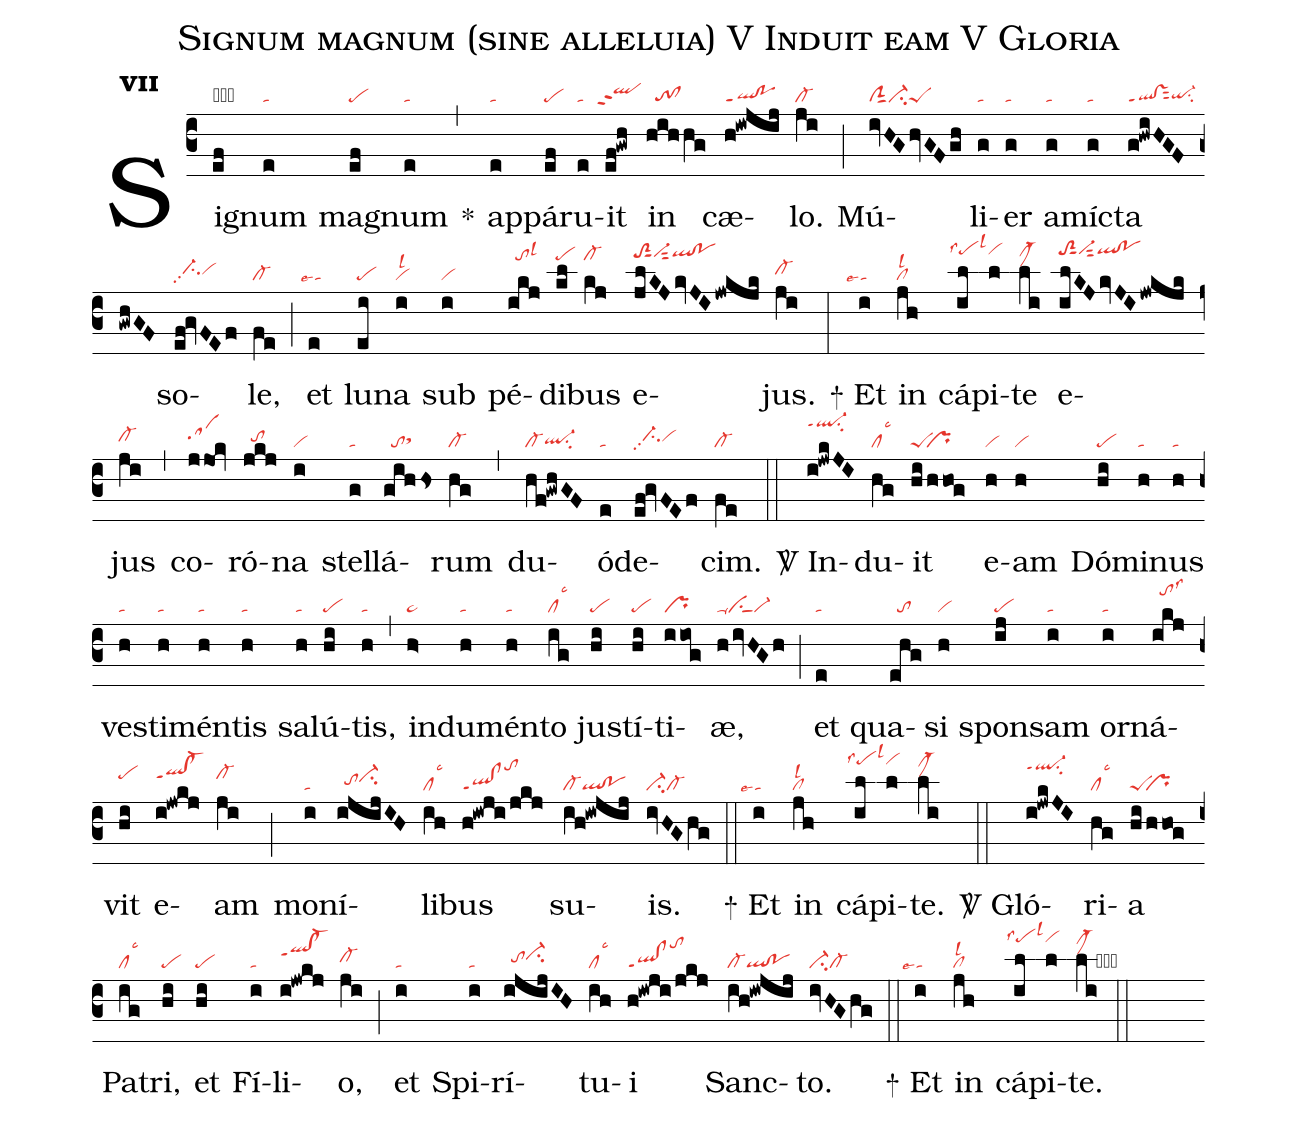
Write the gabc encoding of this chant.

name:Signum magnum (sine alleluia) V Induit eam V Gloria;
office-part:re;
mode:7;
nabc-lines:1;
%%
initial-style: 1;
name: Signum magnum;
mode: 7;
office-part: Responsorium;
annotation: Resp.;
annotation: vii;
nabc-lines:1;
%%
(c3) Si(ef|obpe)gnum(e|ta) ma(ef|pe)gnum(e|ta) <sp>*</sp>(,) ap(e|ta)pá(ef|pe)ru(e|ta)it(ef!gwh|``qlhippt2) in(hihhg|//to!cl) cæ(h!iwjij|ql!poppt1)lo.(ji|cl-) (;) Mú(ivHGhvGFgh|clSsut1ci-peS)li(g|ta)er(g|ta) a(g|ta)míc(g|ta)ta(g!hwiHGF/gwhGF|ql!vsppt1sut2qi-hgsu2) so(ef!gvFEf|//ci-hhpp2vihh)le,(fe|cl-) (;) et(e|``talse4) lu(ei|pe)na(i|vilsl2) sub(i|vi) pé(ikj|//tohmlsl3)di(kl|pehm)bus(kj|cl-hm) e(jlKJkvJI/jwkjk|toS2hnsut1vi-hnsut2qlhn!pohn)jus.(ji|cl-hh) (:)

<sp>+</sp> Et(i|```talse4) in(jh|cllsl2) cá(il|``pehplss4lsl3)pi(l|vihp)te(li|clM-hn) e(ilKJkvJI/jwkjk|toS2hpsut1vi-hpsut2qlhp!pohp)jus(ji|cl-hh) (,) co(jjok|sahi)ró(jkj|//tohh)na(i|vi) stel(g|ta)lá(gihhs|//tosthh)rum(hg|cl-) (,) du(hf!gwhGF|cl-ql-hgsu2)ó(e|ta)de(ef!gvFEf|//ci-hhpp2vihh)cim.(fe|cl-) (::)

<sp>V/</sp> In(i!jwkJI|ql-hmppt1su2)du(hg|cllsc3)it(hi/hhog|peS``pr) e(h|vi)am(h|vi) Dó(hi|pe)mi(h|ta)nus(h|ta) ves(h|ta)ti(h|ta)mén(h|ta)tis(h|ta) sa(h|ta)lú(hi|pe)tis,(h|ta) (,) in(h>|ta>)du(h|ta)mén(h|ta)to(ig|cllsc3) jus(hi|pe)tí(hi|pe)ti(iiog|pr)æ,(h/ivHG/h|ta-ciSvi-) (;) et(e|ta) qua(ehg|//to)si(h|vi) spon(ij|pe)sam(i|ta) or(i|ta)ná(ikj|//tohllss3)vit(hi|pehj) e(i!jwkj|qlhj!cl-hjppt1)am(ji|cl-hj) (;) mo(i|ta)ní(ijijIH|//tohhci-hi)li(ih|cllsc3)bus(h!iwji/jkj|ql!clppt1tohm) su(ih!iwjij|cl-ql!po)is.(ivHGhg|ci-cl-) (::)

<sp>+</sp> Et(i|```talse4) in(jh|cllsl2) cá(il|``pehplss4lsl3)pi(l|vihp)te.(li|clM-hn) (::)

<sp>V/</sp> Gló(i!jwkJI|ql-hmppt1su2)ri(hg|cllsc3)a(hi/hhog|peS``pr) Pa(ig|cllsc3)tri,(hi|pe) et(hi|pe) Fí(i|ta)li(i!jwkj|qlhj!cl-hjppt1)o,(ji|cl-hh) (;) et(i|ta) Spi(i|ta)rí(ijijIH|//tohhci-hi)tu(ih|cllsc3)i(h!iwji/jkj|ql!clppt1tohm) Sanc(ih!iwjij|cl-ql!po)to.(ivHGhg|ci-cl-) (::)

<sp>+</sp> Et(i|```talse4) in(jh|cllsl2) cá(il|``pehplss4lsl3)pi(l|vihp)te.(li|clM-hncb) (::)
